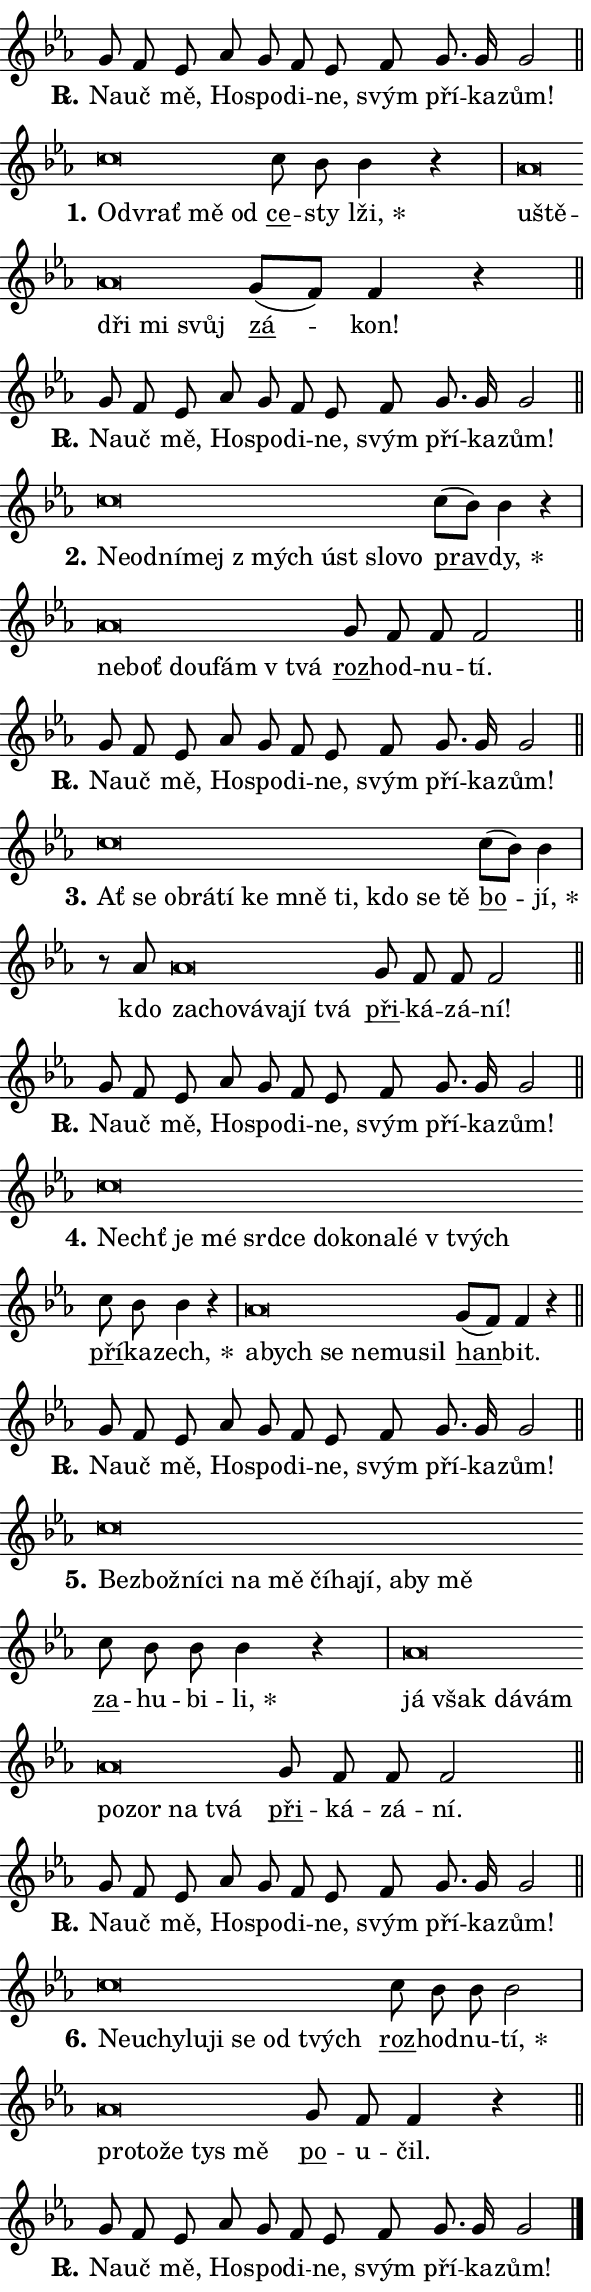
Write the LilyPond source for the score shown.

\version "2.24.0"
\header { tagline = "" }
\paper {
  indent = 0\cm
  top-margin = 0\cm
  right-margin = 0.13\cm % to fit lyric hyphens
  bottom-margin = 0\cm
  left-margin = 0\cm
  paper-width = 10\cm
  page-breaking = #ly:one-page-breaking
  system-system-spacing.basic-distance = #11
  score-system-spacing.basic-distance = #11
  ragged-last = ##f
}


%% Author: Thomas Morley
%% https://lists.gnu.org/archive/html/lilypond-user/2020-05/msg00002.html
#(define (line-position grob)
"Returns position of @var[grob} in current system:
   @code{'start}, if at first time-step
   @code{'end}, if at last time-step
   @code{'middle} otherwise
"
  (let* ((col (ly:item-get-column grob))
         (ln (ly:grob-object col 'left-neighbor))
         (rn (ly:grob-object col 'right-neighbor))
         (col-to-check-left (if (ly:grob? ln) ln col))
         (col-to-check-right (if (ly:grob? rn) rn col))
         (break-dir-left
           (and
             (ly:grob-property col-to-check-left 'non-musical #f)
             (ly:item-break-dir col-to-check-left)))
         (break-dir-right
           (and
             (ly:grob-property col-to-check-right 'non-musical #f)
             (ly:item-break-dir col-to-check-right))))
        (cond ((eqv? 1 break-dir-left) 'start)
              ((eqv? -1 break-dir-right) 'end)
              (else 'middle))))

#(define (tranparent-at-line-position vctor)
  (lambda (grob)
  "Relying on @code{line-position} select the relevant enry from @var{vctor}.
Used to determine transparency,"
    (case (line-position grob)
      ((end) (not (vector-ref vctor 0)))
      ((middle) (not (vector-ref vctor 1)))
      ((start) (not (vector-ref vctor 2))))))

noteHeadBreakVisibility =
#(define-music-function (break-visibility)(vector?)
"Makes @code{NoteHead}s transparent relying on @var{break-visibility}"
#{
  \override NoteHead.transparent =
    #(tranparent-at-line-position break-visibility)
#})

#(define delete-ledgers-for-transparent-note-heads
  (lambda (grob)
    "Reads whether a @code{NoteHead} is transparent.
If so this @code{NoteHead} is removed from @code{'note-heads} from
@var{grob}, which is supposed to be @code{LedgerLineSpanner}.
As a result ledgers are not printed for this @code{NoteHead}"
    (let* ((nhds-array (ly:grob-object grob 'note-heads))
           (nhds-list
             (if (ly:grob-array? nhds-array)
                 (ly:grob-array->list nhds-array)
                 '()))
           ;; Relies on the transparent-property being done before
           ;; Staff.LedgerLineSpanner.after-line-breaking is executed.
           ;; This is fragile ...
           (to-keep
             (remove
               (lambda (nhd)
                 (ly:grob-property nhd 'transparent #f))
               nhds-list)))
      ;; TODO find a better method to iterate over grob-arrays, similiar
      ;; to filter/remove etc for lists
      ;; For now rebuilt from scratch
      (set! (ly:grob-object grob 'note-heads)  '())
      (for-each
        (lambda (nhd)
          (ly:pointer-group-interface::add-grob grob 'note-heads nhd))
        to-keep))))

squashNotes = {
  \override NoteHead.X-extent = #'(-0.2 . 0.2)
  \override NoteHead.Y-extent = #'(-0.75 . 0)
  \override NoteHead.stencil =
    #(lambda (grob)
       (let ((pos (ly:grob-property grob 'staff-position)))
         (begin
           (if (< pos -7) (display "ERROR: Lower brevis then expected\n") (display ""))
           (if (<= pos -6) ly:text-interface::print ly:note-head::print))))
}
unSquashNotes = {
  \revert NoteHead.X-extent
  \revert NoteHead.Y-extent
  \revert NoteHead.stencil
}

hideNotes = \noteHeadBreakVisibility #begin-of-line-visible
unHideNotes = \noteHeadBreakVisibility #all-visible

% work-around for resetting accidentals
% https://lilypond.org/doc/v2.23/Documentation/notation/displaying-rhythms#unmetered-music
cadenzaMeasure = {
  \cadenzaOff
  \partial 1024 s1024
  \cadenzaOn
}

#(define-markup-command (accent layout props text) (markup?)
  "Underline accented syllable"
  (interpret-markup layout props
    #{\markup \override #'(offset . 4.3) \underline { #text }#}))

responsum = \markup \concat {
  "R" \hspace #-1.05 \path #0.1 #'((moveto 0 0.07) (lineto 0.9 0.8)) \hspace #0.05 "."
}

spaceSize = #0.6828661417322834 % exact space size for TeX Gyre Schola

\layout {
  \context {
    \Staff
    \remove "Time_signature_engraver"
    \override LedgerLineSpanner.after-line-breaking = #delete-ledgers-for-transparent-note-heads
  }
  \context {
    \Lyrics {
      \override LyricSpace.minimum-distance = \spaceSize
      \override LyricText.font-name = #"TeX Gyre Schola"
      \override LyricText.font-size = 1
      \override StanzaNumber.font-name = #"TeX Gyre Schola Bold"
      \override StanzaNumber.font-size = 1
    }
  }
  \context {
    \Score 
    \override NoteHead.text =
      #(lambda (grob) 
        (let ((pos (ly:grob-property grob 'staff-position)))
          #{\markup {
            \combine
              \halign #-0.55 \raise #(if (= pos -6) 0 0.5) \override #'(thickness . 2) \draw-line #'(3.2 . 0)
              \musicglyph "noteheads.sM1"
          }#}))
  }
}

% magnetic-lyrics.ily
%
%   written by
%     Jean Abou Samra <jean@abou-samra.fr>
%     Werner Lemberg <wl@gnu.org>
%
%   adapted by
%     Jiri Hon <jiri.hon@gmail.com>
%
% Version 2022-Apr-15

% https://www.mail-archive.com/lilypond-user@gnu.org/msg149350.html

#(define (Left_hyphen_pointer_engraver context)
   "Collect syllable-hyphen-syllable occurrences in lyrics and store
them in properties.  This engraver only looks to the left.  For
example, if the lyrics input is @code{foo -- bar}, it does the
following.

@itemize @bullet
@item
Set the @code{text} property of the @code{LyricHyphen} grob between
@q{foo} and @q{bar} to @code{foo}.

@item
Set the @code{left-hyphen} property of the @code{LyricText} grob with
text @q{foo} to the @code{LyricHyphen} grob between @q{foo} and
@q{bar}.
@end itemize

Use this auxiliary engraver in combination with the
@code{lyric-@/text::@/apply-@/magnetic-@/offset!} hook."
   (let ((hyphen #f)
         (text #f))
     (make-engraver
      (acknowledgers
       ((lyric-syllable-interface engraver grob source-engraver)
        (set! text grob)))
      (end-acknowledgers
       ((lyric-hyphen-interface engraver grob source-engraver)
        ;(when (not (grob::has-interface grob 'lyric-space-interface))
          (set! hyphen grob)));)
      ((stop-translation-timestep engraver)
       (when (and text hyphen)
         (ly:grob-set-object! text 'left-hyphen hyphen))
       (set! text #f)
       (set! hyphen #f)))))

#(define (lyric-text::apply-magnetic-offset! grob)
   "If the space between two syllables is less than the value in
property @code{LyricText@/.details@/.squash-threshold}, move the right
syllable to the left so that it gets concatenated with the left
syllable.

Use this function as a hook for
@code{LyricText@/.after-@/line-@/breaking} if the
@code{Left_@/hyphen_@/pointer_@/engraver} is active."
   (let ((hyphen (ly:grob-object grob 'left-hyphen #f)))
     (when hyphen
       (let ((left-text (ly:spanner-bound hyphen LEFT)))
         (when (grob::has-interface left-text 'lyric-syllable-interface)
           (let* ((common (ly:grob-common-refpoint grob left-text X))
                  (this-x-ext (ly:grob-extent grob common X))
                  (left-x-ext
                   (begin
                     ;; Trigger magnetism for left-text.
                     (ly:grob-property left-text 'after-line-breaking)
                     (ly:grob-extent left-text common X)))
                  ;; `delta` is the gap width between two syllables.
                  (delta (- (interval-start this-x-ext)
                            (interval-end left-x-ext)))
                  (details (ly:grob-property grob 'details))
                  (threshold (assoc-get 'squash-threshold details 0.2)))
             (when (< delta threshold)
               (let* (;; We have to manipulate the input text so that
                      ;; ligatures crossing syllable boundaries are not
                      ;; disabled.  For languages based on the Latin
                      ;; script this is essentially a beautification.
                      ;; However, for non-Western scripts it can be a
                      ;; necessity.
                      (lt (ly:grob-property left-text 'text))
                      (rt (ly:grob-property grob 'text))
                      (is-space (grob::has-interface hyphen 'lyric-space-interface))
                      (space (if is-space " " ""))
                      (extra-delta (if is-space spaceSize 0))
                      ;; Append new syllable.
                      (ltrt-space (if (and (string? lt) (string? rt))
                                (string-append lt space rt)
                                (make-concat-markup (list lt space rt))))
                      ;; Right-align `ltrt` to the right side.
                      (ltrt-space-markup (grob-interpret-markup
                               grob
                               (make-translate-markup
                                (cons (interval-length this-x-ext) 0)
                                (make-right-align-markup ltrt-space)))))
                 (begin
                   ;; Don't print `left-text`.
                   (ly:grob-set-property! left-text 'stencil #f)
                   ;; Set text and stencil (which holds all collected
                   ;; syllables so far) and shift it to the left.
                   (ly:grob-set-property! grob 'text ltrt-space)
                   (ly:grob-set-property! grob 'stencil ltrt-space-markup)
                   (ly:grob-translate-axis! grob (- (- delta extra-delta)) X))))))))))


#(define (lyric-hyphen::displace-bounds-first grob)
   ;; Make very sure this callback isn't triggered too early.
   (let ((left (ly:spanner-bound grob LEFT))
         (right (ly:spanner-bound grob RIGHT)))
     (ly:grob-property left 'after-line-breaking)
     (ly:grob-property right 'after-line-breaking)
     (ly:lyric-hyphen::print grob)))

squashThreshold = #0.4

\layout {
  \context {
    \Lyrics
    \consists #Left_hyphen_pointer_engraver
    \override LyricText.after-line-breaking =
      #lyric-text::apply-magnetic-offset!
    \override LyricHyphen.stencil = #lyric-hyphen::displace-bounds-first
    \override LyricText.details.squash-threshold = \squashThreshold
    \override LyricHyphen.minimum-distance = 0
    \override LyricHyphen.minimum-length = \squashThreshold
  }
}

squashText = \override LyricText.details.squash-threshold = 9999
unSquashText = \override LyricText.details.squash-threshold = \squashThreshold

leftText = \override LyricText.self-alignment-X = #LEFT
unLeftText = \revert LyricText.self-alignment-X

starOffset = #(lambda (grob) 
                (let ((x_offset (ly:self-alignment-interface::aligned-on-x-parent grob)))
                  (if (= x_offset 0) 0 (+ x_offset 1.2))))

star = #(define-music-function (syllable)(string?)
"Append star separator at the end of a syllable"
#{
  \once \override LyricText.X-offset = #starOffset
  \lyricmode { \markup {
    #syllable
    \override #'((font-name . "TeX Gyre Schola Bold")) \hspace #0.2 \lower #0.65 \larger "*"
  } }
#})

starAccent = #(define-music-function (syllable)(string?)
"Append star separator at the end of a syllable and make accent"
#{
  \once \override LyricText.X-offset = #starOffset
  \lyricmode { \markup {
    \accent #syllable
    \override #'((font-name . "TeX Gyre Schola Bold")) \hspace #0.2 \lower #0.65 \larger "*"
  } }
#})

breath = #(define-music-function (syllable)(string?)
"Append breathing indicator at the end of a syllable"
#{
  \lyricmode { \markup { #syllable "+" } }
#})

optionalBreath = #(define-music-function (syllable)(string?)
"Append optional breathing indicator at the end of a syllable"
#{
  \lyricmode { \markup { #syllable "(+)" } }
#})


\score {
    <<
        \new Voice = "melody" { \cadenzaOn \key es \major \relative { g'8 f es as g f \bar "" es f g8. g16 g2 \cadenzaMeasure \bar "||" \break } }
        \new Lyrics \lyricsto "melody" { \lyricmode { \set stanza = \responsum
Na -- uč mě, Ho -- spo -- di -- ne, svým pří -- ka -- zům! } }
    >>
    \layout {}
}

\score {
    <<
        \new Voice = "melody" { \cadenzaOn \key es \major \relative { \squashNotes c''\breve*1/16 \hideNotes \breve*1/16 \bar "" \breve*1/16 \breve*1/16 \bar "" \unHideNotes \unSquashNotes \bar "" c8 bes bes4 r \cadenzaMeasure \bar "|" \squashNotes as\breve*1/16 \hideNotes \breve*1/16 \bar "" \breve*1/16 \bar "" \breve*1/16 \breve*1/16 \bar "" \unHideNotes \unSquashNotes \bar "" g8[( f)] f4 r \cadenzaMeasure \bar "||" \break } }
        \new Lyrics \lyricsto "melody" { \lyricmode { \set stanza = "1."
\leftText Od -- \squashText vrať mě od \unLeftText \unSquashText \markup \accent ce -- sty \star lži, \leftText u -- \squashText ště -- dři mi svůj \unLeftText \unSquashText \markup \accent zá -- kon! } }
    >>
    \layout {}
}

\score {
    <<
        \new Voice = "melody" { \cadenzaOn \key es \major \relative { g'8 f es as g f \bar "" es f g8. g16 g2 \cadenzaMeasure \bar "||" \break } }
        \new Lyrics \lyricsto "melody" { \lyricmode { \set stanza = \responsum
Na -- uč mě, Ho -- spo -- di -- ne, svým pří -- ka -- zům! } }
    >>
    \layout {}
}

\score {
    <<
        \new Voice = "melody" { \cadenzaOn \key es \major \relative { \squashNotes c''\breve*1/16 \hideNotes \breve*1/16 \bar "" \breve*1/16 \bar "" \breve*1/16 \bar "" \breve*1/16 \bar "" \breve*1/16 \bar "" \breve*1/16 \breve*1/16 \bar "" \unHideNotes \unSquashNotes \bar "" c8[( bes)] bes4 r \cadenzaMeasure \bar "|" \squashNotes as\breve*1/16 \hideNotes \breve*1/16 \bar "" \breve*1/16 \bar "" \breve*1/16 \breve*1/16 \bar "" \unHideNotes \unSquashNotes \bar "" g8 f f f2 \cadenzaMeasure \bar "||" \break } }
        \new Lyrics \lyricsto "melody" { \lyricmode { \set stanza = "2."
\leftText Ne -- \squashText od -- ní -- mej "z mých" úst slo -- vo \unLeftText \unSquashText \markup \accent prav -- \star dy, \leftText ne -- \squashText boť dou -- fám "v tvá" \unLeftText \unSquashText \markup \accent roz -- hod -- nu -- tí. } }
    >>
    \layout {}
}

\score {
    <<
        \new Voice = "melody" { \cadenzaOn \key es \major \relative { g'8 f es as g f \bar "" es f g8. g16 g2 \cadenzaMeasure \bar "||" \break } }
        \new Lyrics \lyricsto "melody" { \lyricmode { \set stanza = \responsum
Na -- uč mě, Ho -- spo -- di -- ne, svým pří -- ka -- zům! } }
    >>
    \layout {}
}

\score {
    <<
        \new Voice = "melody" { \cadenzaOn \key es \major \relative { \squashNotes c''\breve*1/16 \hideNotes \breve*1/16 \bar "" \breve*1/16 \bar "" \breve*1/16 \bar "" \breve*1/16 \bar "" \breve*1/16 \bar "" \breve*1/16 \bar "" \breve*1/16 \bar "" \breve*1/16 \bar "" \breve*1/16 \breve*1/16 \bar "" \unHideNotes \unSquashNotes \bar "" c8[( bes)] bes4 \cadenzaMeasure \bar "|" r8 as8 \squashNotes as\breve*1/16 \hideNotes \breve*1/16 \bar "" \breve*1/16 \bar "" \breve*1/16 \bar "" \breve*1/16 \breve*1/16 \bar "" \unHideNotes \unSquashNotes \bar "" g8 f f f2 \cadenzaMeasure \bar "||" \break } }
        \new Lyrics \lyricsto "melody" { \lyricmode { \set stanza = "3."
\leftText Ať \squashText se ob -- rá -- tí ke mně ti, kdo se tě \unLeftText \unSquashText \markup \accent bo -- \star jí, kdo \leftText za -- \squashText cho -- vá -- va -- jí tvá \unLeftText \unSquashText \markup \accent při -- ká -- zá -- ní! } }
    >>
    \layout {}
}

\score {
    <<
        \new Voice = "melody" { \cadenzaOn \key es \major \relative { g'8 f es as g f \bar "" es f g8. g16 g2 \cadenzaMeasure \bar "||" \break } }
        \new Lyrics \lyricsto "melody" { \lyricmode { \set stanza = \responsum
Na -- uč mě, Ho -- spo -- di -- ne, svým pří -- ka -- zům! } }
    >>
    \layout {}
}

\score {
    <<
        \new Voice = "melody" { \cadenzaOn \key es \major \relative { \squashNotes c''\breve*1/16 \hideNotes \breve*1/16 \bar "" \breve*1/16 \bar "" \breve*1/16 \bar "" \breve*1/16 \bar "" \breve*1/16 \bar "" \breve*1/16 \bar "" \breve*1/16 \bar "" \breve*1/16 \breve*1/16 \bar "" \unHideNotes \unSquashNotes \bar "" c8 bes bes4 r \cadenzaMeasure \bar "|" \squashNotes as\breve*1/16 \hideNotes \breve*1/16 \bar "" \breve*1/16 \bar "" \breve*1/16 \bar "" \breve*1/16 \breve*1/16 \bar "" \unHideNotes \unSquashNotes \bar "" g8[( f)] f4 r \cadenzaMeasure \bar "||" \break } }
        \new Lyrics \lyricsto "melody" { \lyricmode { \set stanza = "4."
\leftText Nechť \squashText je mé srd -- ce do -- ko -- na -- lé "v tvých" \unLeftText \unSquashText \markup \accent pří -- ka -- \star zech, \leftText a -- \squashText bych se ne -- mu -- sil \unLeftText \unSquashText \markup \accent han -- bit. } }
    >>
    \layout {}
}

\score {
    <<
        \new Voice = "melody" { \cadenzaOn \key es \major \relative { g'8 f es as g f \bar "" es f g8. g16 g2 \cadenzaMeasure \bar "||" \break } }
        \new Lyrics \lyricsto "melody" { \lyricmode { \set stanza = \responsum
Na -- uč mě, Ho -- spo -- di -- ne, svým pří -- ka -- zům! } }
    >>
    \layout {}
}

\score {
    <<
        \new Voice = "melody" { \cadenzaOn \key es \major \relative { \squashNotes c''\breve*1/16 \hideNotes \breve*1/16 \bar "" \breve*1/16 \bar "" \breve*1/16 \bar "" \breve*1/16 \bar "" \breve*1/16 \bar "" \breve*1/16 \bar "" \breve*1/16 \bar "" \breve*1/16 \bar "" \breve*1/16 \bar "" \breve*1/16 \breve*1/16 \bar "" \unHideNotes \unSquashNotes \bar "" c8 bes bes bes4 r \cadenzaMeasure \bar "|" \squashNotes as\breve*1/16 \hideNotes \breve*1/16 \bar "" \breve*1/16 \bar "" \breve*1/16 \bar "" \breve*1/16 \bar "" \breve*1/16 \bar "" \breve*1/16 \breve*1/16 \bar "" \unHideNotes \unSquashNotes \bar "" g8 f f f2 \cadenzaMeasure \bar "||" \break } }
        \new Lyrics \lyricsto "melody" { \lyricmode { \set stanza = "5."
\leftText Bez -- \squashText bož -- ní -- ci na mě čí -- ha -- jí, a -- by mě \unLeftText \unSquashText \markup \accent za -- hu -- bi -- \star li, \leftText já \squashText však dá -- vám po -- zor na tvá \unLeftText \unSquashText \markup \accent při -- ká -- zá -- ní. } }
    >>
    \layout {}
}

\score {
    <<
        \new Voice = "melody" { \cadenzaOn \key es \major \relative { g'8 f es as g f \bar "" es f g8. g16 g2 \cadenzaMeasure \bar "||" \break } }
        \new Lyrics \lyricsto "melody" { \lyricmode { \set stanza = \responsum
Na -- uč mě, Ho -- spo -- di -- ne, svým pří -- ka -- zům! } }
    >>
    \layout {}
}

\score {
    <<
        \new Voice = "melody" { \cadenzaOn \key es \major \relative { \squashNotes c''\breve*1/16 \hideNotes \breve*1/16 \bar "" \breve*1/16 \bar "" \breve*1/16 \bar "" \breve*1/16 \bar "" \breve*1/16 \bar "" \breve*1/16 \breve*1/16 \bar "" \unHideNotes \unSquashNotes \bar "" c8 bes bes bes2 \cadenzaMeasure \bar "|" \squashNotes as\breve*1/16 \hideNotes \breve*1/16 \bar "" \breve*1/16 \bar "" \breve*1/16 \breve*1/16 \bar "" \unHideNotes \unSquashNotes \bar "" g8 f f4 r \cadenzaMeasure \bar "||" \break } }
        \new Lyrics \lyricsto "melody" { \lyricmode { \set stanza = "6."
\leftText Ne -- \squashText u -- chy -- lu -- ji se od tvých \unLeftText \unSquashText \markup \accent roz -- hod -- nu -- \star tí, \leftText pro -- \squashText to -- že tys mě \unLeftText \unSquashText \markup \accent po -- u -- čil. } }
    >>
    \layout {}
}

\score {
    <<
        \new Voice = "melody" { \cadenzaOn \key es \major \relative { g'8 f es as g f \bar "" es f g8. g16 g2 \cadenzaMeasure \bar "||" \break } \bar "|." }
        \new Lyrics \lyricsto "melody" { \lyricmode { \set stanza = \responsum
Na -- uč mě, Ho -- spo -- di -- ne, svým pří -- ka -- zům! } }
    >>
    \layout {}
}
